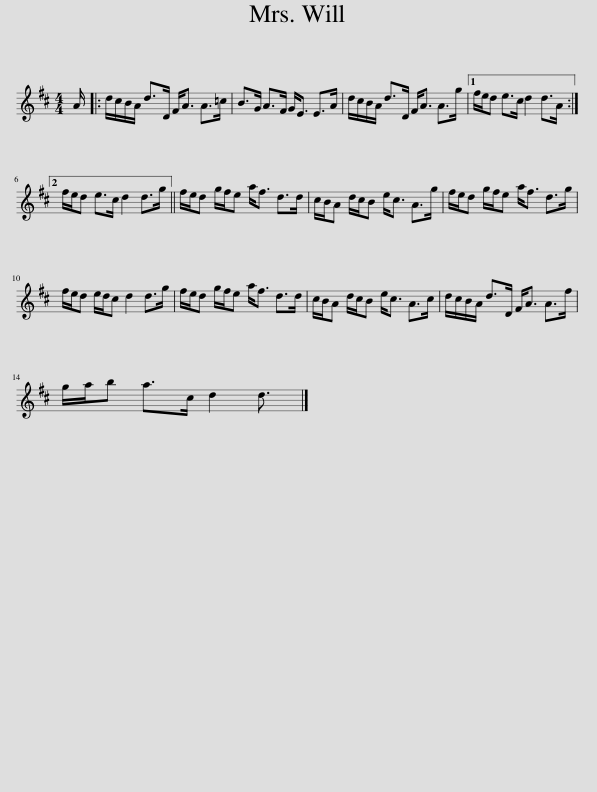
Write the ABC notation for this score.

X:1
L:1/8
M:4/4
I:linebreak $
K:D
V:1 treble
V:1
 A/ |: d/c/B/A/ d>D F<A A>=c | B>G A>F G<E E>A | d/c/B/A/ d>D F<A A>g |1 f/e/d e>c d2 d>A :|2$ %5
 f/e/d e>c d2 d>g || f/e/d g/f/e a<f d>d | c/B/A d/c/B e<c A>g | f/e/d g/f/e a<f d>g |$ f/e/d e/d/c d2 d>g | %10
 f/e/d g/f/e a<f d>d | c/B/A d/c/B e<c A>c | d/c/B/A/ d>D F<A A>f |$ g/a/b a>c d2 d3/2 |] %14
